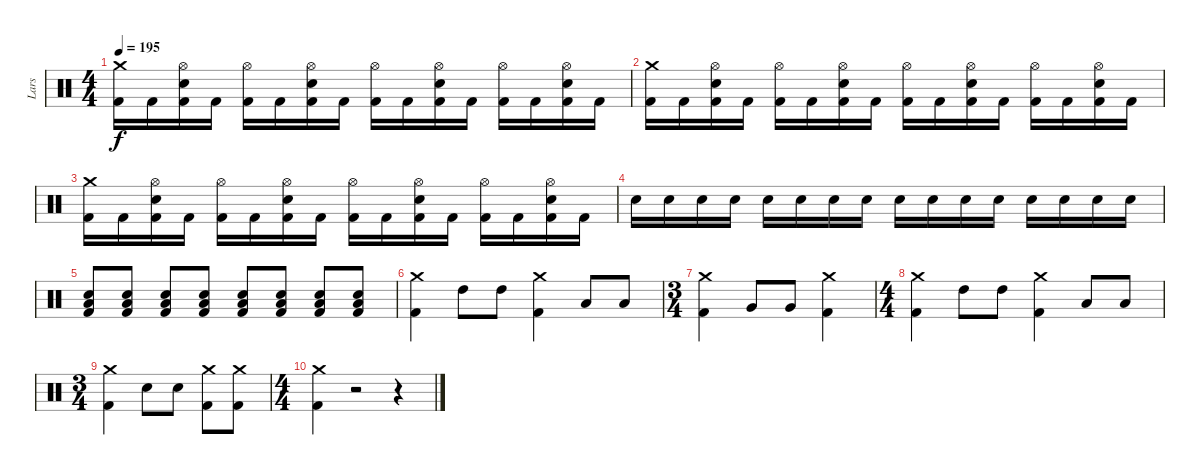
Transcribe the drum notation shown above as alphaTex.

\track ("Lars" "Lars") {instrument percussion}
\staff {score}
\articulation defaults
\ts (4 4)
\tempo 195
\clef neutral
\ks c
("Crash medium (hit)" "Kick (hit) 2").16{dy f} "Kick (hit) 2".16 ("Hi-Hat (open)" "Electric Snare (hit)" "Kick (hit) 2").16 "Kick (hit) 2".16 ("Hi-Hat (open)" "Kick (hit) 2").16 "Kick (hit) 2".16 ("Hi-Hat (open)" "Electric Snare (hit)" "Kick (hit) 2").16 "Kick (hit) 2".16 ("Hi-Hat (open)" "Kick (hit) 2").16 "Kick (hit) 2".16 ("Hi-Hat (open)" "Electric Snare (hit)" "Kick (hit) 2").16 "Kick (hit) 2".16 ("Hi-Hat (open)" "Kick (hit) 2").16 "Kick (hit) 2".16 ("Hi-Hat (open)" "Electric Snare (hit)" "Kick (hit) 2").16 "Kick (hit) 2".16 |
("Crash medium (hit)" "Kick (hit) 2").16 "Kick (hit) 2".16 ("Hi-Hat (open)" "Electric Snare (hit)" "Kick (hit) 2").16 "Kick (hit) 2".16 ("Hi-Hat (open)" "Kick (hit) 2").16 "Kick (hit) 2".16 ("Hi-Hat (open)" "Electric Snare (hit)" "Kick (hit) 2").16 "Kick (hit) 2".16 ("Hi-Hat (open)" "Kick (hit) 2").16 "Kick (hit) 2".16 ("Hi-Hat (open)" "Electric Snare (hit)" "Kick (hit) 2").16 "Kick (hit) 2".16 ("Hi-Hat (open)" "Kick (hit) 2").16 "Kick (hit) 2".16 ("Hi-Hat (open)" "Electric Snare (hit)" "Kick (hit) 2").16 "Kick (hit) 2".16 |
("Crash medium (hit)" "Kick (hit) 2").16 "Kick (hit) 2".16 ("Hi-Hat (open)" "Electric Snare (hit)" "Kick (hit) 2").16 "Kick (hit) 2".16 ("Hi-Hat (open)" "Kick (hit) 2").16 "Kick (hit) 2".16 ("Hi-Hat (open)" "Electric Snare (hit)" "Kick (hit) 2").16 "Kick (hit) 2".16 ("Hi-Hat (open)" "Kick (hit) 2").16 "Kick (hit) 2".16 ("Hi-Hat (open)" "Electric Snare (hit)" "Kick (hit) 2").16 "Kick (hit) 2".16 ("Hi-Hat (open)" "Kick (hit) 2").16 "Kick (hit) 2".16 ("Hi-Hat (open)" "Electric Snare (hit)" "Kick (hit) 2").16 "Kick (hit) 2".16 |
"Electric Snare (hit)".16 "Electric Snare (hit)".16 "Electric Snare (hit)".16 "Electric Snare (hit)".16 "Electric Snare (hit)".16 "Electric Snare (hit)".16 "Electric Snare (hit)".16 "Electric Snare (hit)".16 "Electric Snare (hit)".16 "Electric Snare (hit)".16 "Electric Snare (hit)".16 "Electric Snare (hit)".16 "Electric Snare (hit)".16 "Electric Snare (hit)".16 "Electric Snare (hit)".16 "Electric Snare (hit)".16 |
("Low Floor Tom (hit)" "Electric Snare (hit)" "Kick (hit) 2").8 ("Low Floor Tom (hit)" "Electric Snare (hit)" "Kick (hit) 2").8 ("Low Floor Tom (hit)" "Electric Snare (hit)" "Kick (hit) 2").8 ("Low Floor Tom (hit)" "Electric Snare (hit)" "Kick (hit) 2").8 ("Low Floor Tom (hit)" "Electric Snare (hit)" "Kick (hit) 2").8 ("Low Floor Tom (hit)" "Electric Snare (hit)" "Kick (hit) 2").8 ("Low Floor Tom (hit)" "Electric Snare (hit)" "Kick (hit) 2").8 ("Low Floor Tom (hit)" "Electric Snare (hit)" "Kick (hit) 2").8 |
("Crash medium (hit)" "Kick (hit) 2").4 "High Tom (hit)".8 "High Tom (hit)".8 ("Crash medium (hit)" "Kick (hit) 2").4 "Low Tom (hit)".8 "Low Tom (hit)".8 |
\ts (3 4)
("Crash medium (hit)" "Kick (hit) 2").4 "Very Low Tom (hit)".8 "Very Low Tom (hit)".8 ("Crash medium (hit)" "Kick (hit) 2").4 |
\ts (4 4)
("Crash medium (hit)" "Kick (hit) 2").4 "High Tom (hit)".8 "High Tom (hit)".8 ("Crash medium (hit)" "Kick (hit) 2").4 "Low Tom (hit)".8 "Low Tom (hit)".8 |
\ts (3 4)
("Crash medium (hit)" "Kick (hit) 2").4 "Electric Snare (hit)".8 "Electric Snare (hit)".8 ("Crash medium (hit)" "Kick (hit) 2").8 ("Crash medium (hit)" "Kick (hit) 2").8 |
\ts (4 4)
("Crash medium (hit)" "Kick (hit) 2").4 r.2 r.4
